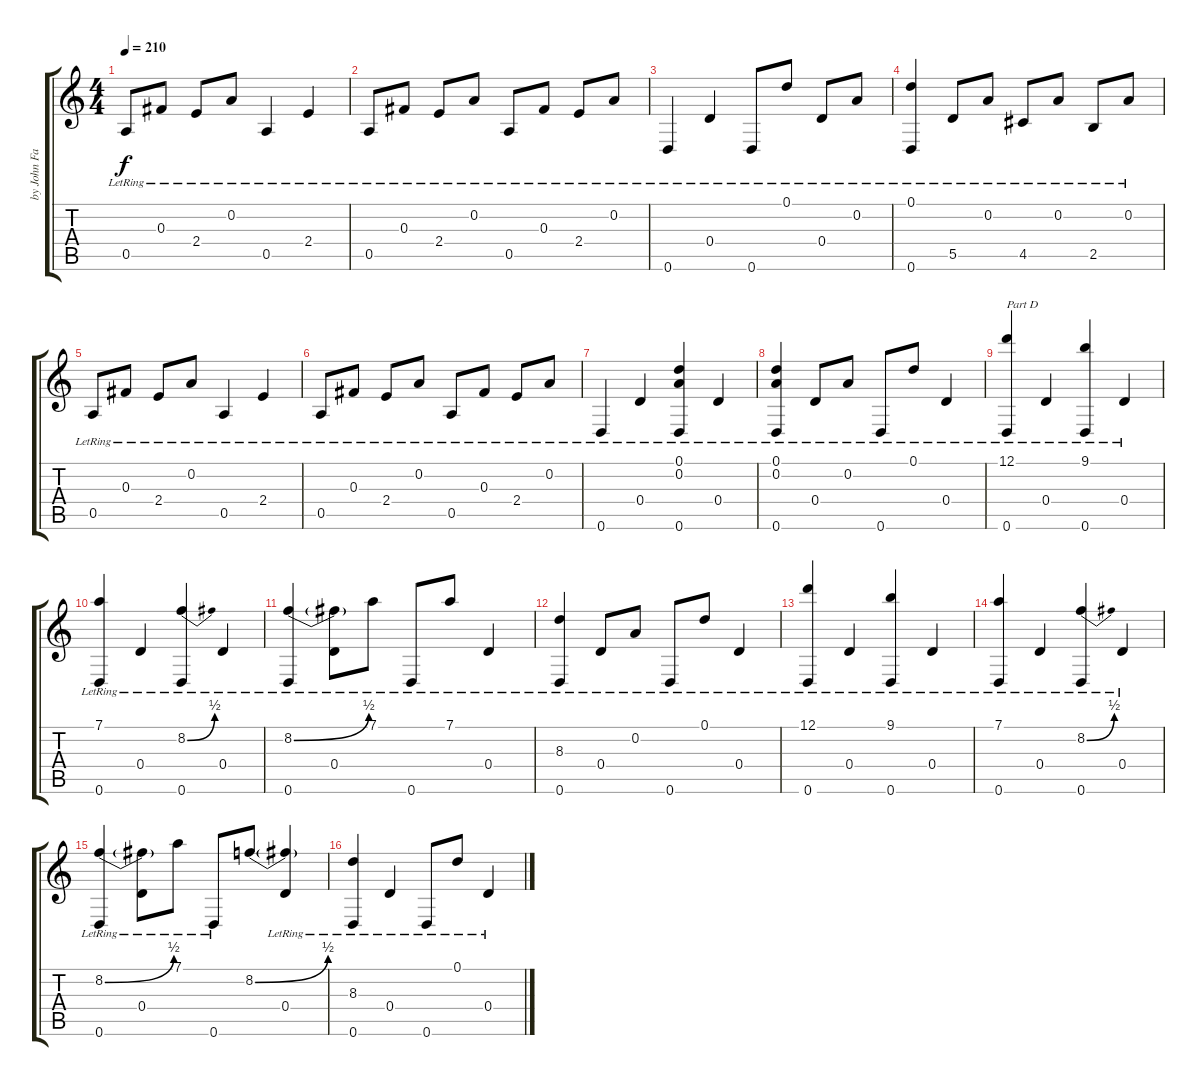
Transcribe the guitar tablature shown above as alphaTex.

\track ("by John Fahey" "by John Fa") {instrument acousticguitarsteel}
\staff {score tabs}
\tuning (D4 A3 Gb3 D3 A2 D2) {hide}
\ts (4 4)
\tempo 210
\clef g2
\ks c
0.5{lr}.8{dy f} 0.3{lr}.8 2.4{lr}.8 0.2{lr}.8 0.5{lr}.4 2.4{lr}.4 |
0.5{lr}.8 0.3{lr}.8 2.4{lr}.8 0.2{lr}.8 0.5{lr}.8 0.3{lr}.8 2.4{lr}.8 0.2{lr}.8 |
0.6{lr}.4 0.4{lr}.4 0.6{lr}.8 0.1{lr}.8 0.4{lr}.8 0.2{lr}.8 |
(0.1{lr} 0.6{lr}).4 5.5{lr}.8 0.2{lr}.8 4.5{lr}.8 0.2{lr}.8 2.5{lr}.8 0.2{lr}.8 |
0.5{lr}.8 0.3{lr}.8 2.4{lr}.8 0.2{lr}.8 0.5{lr}.4 2.4{lr}.4 |
0.5{lr}.8 0.3{lr}.8 2.4{lr}.8 0.2{lr}.8 0.5{lr}.8 0.3{lr}.8 2.4{lr}.8 0.2{lr}.8 |
0.6{lr}.4 0.4{lr}.4 (0.1{lr} 0.2{lr} 0.6{lr}).4 0.4{lr}.4 |
(0.1{lr} 0.2{lr} 0.6{lr}).4 0.4{lr}.8 0.2{lr}.8 0.6{lr}.8 0.1{lr}.8 0.4{lr}.4 |
(12.1{lr} 0.6{lr}).4{txt "Part D"} 0.4{lr}.4 (9.1{lr} 0.6{lr}).4 0.4{lr}.4 |
(7.1{lr} 0.6{lr}).4 0.4{lr}.4 (8.2{be (bend 0 0 60 2)} 0.6{lr}).4 0.4{lr}.4 |
(8.2{be (bend 0 0 60 2)} 0.6{lr}).4 (8.2{t} 0.4{lr}).8 7.1{lr}.8 0.6{lr}.8 7.1{lr}.8 0.4{lr}.4 |
(8.3{lr} 0.6{lr}).4 0.4{lr}.8 0.2{lr}.8 0.6{lr}.8 0.1{lr}.8 0.4{lr}.4 |
(12.1{lr} 0.6{lr}).4 0.4{lr}.4 (9.1{lr} 0.6{lr}).4 0.4{lr}.4 |
(7.1{lr} 0.6{lr}).4 0.4{lr}.4 (8.2{be (bend 0 0 60 2)} 0.6{lr}).4 0.4{lr}.4 |
(8.2{be (bend 0 0 60 2)} 0.6{lr}).4 (8.2{t} 0.4{lr}).8 7.1{lr}.8 0.6{lr}.8 8.2{be (bend 0 0 60 2)}.8 (8.2{t} 0.4{lr}).4 |
(8.3{lr} 0.6{lr}).4 0.4{lr}.4 0.6{lr}.8 0.1{lr}.8 0.4{lr}.4
